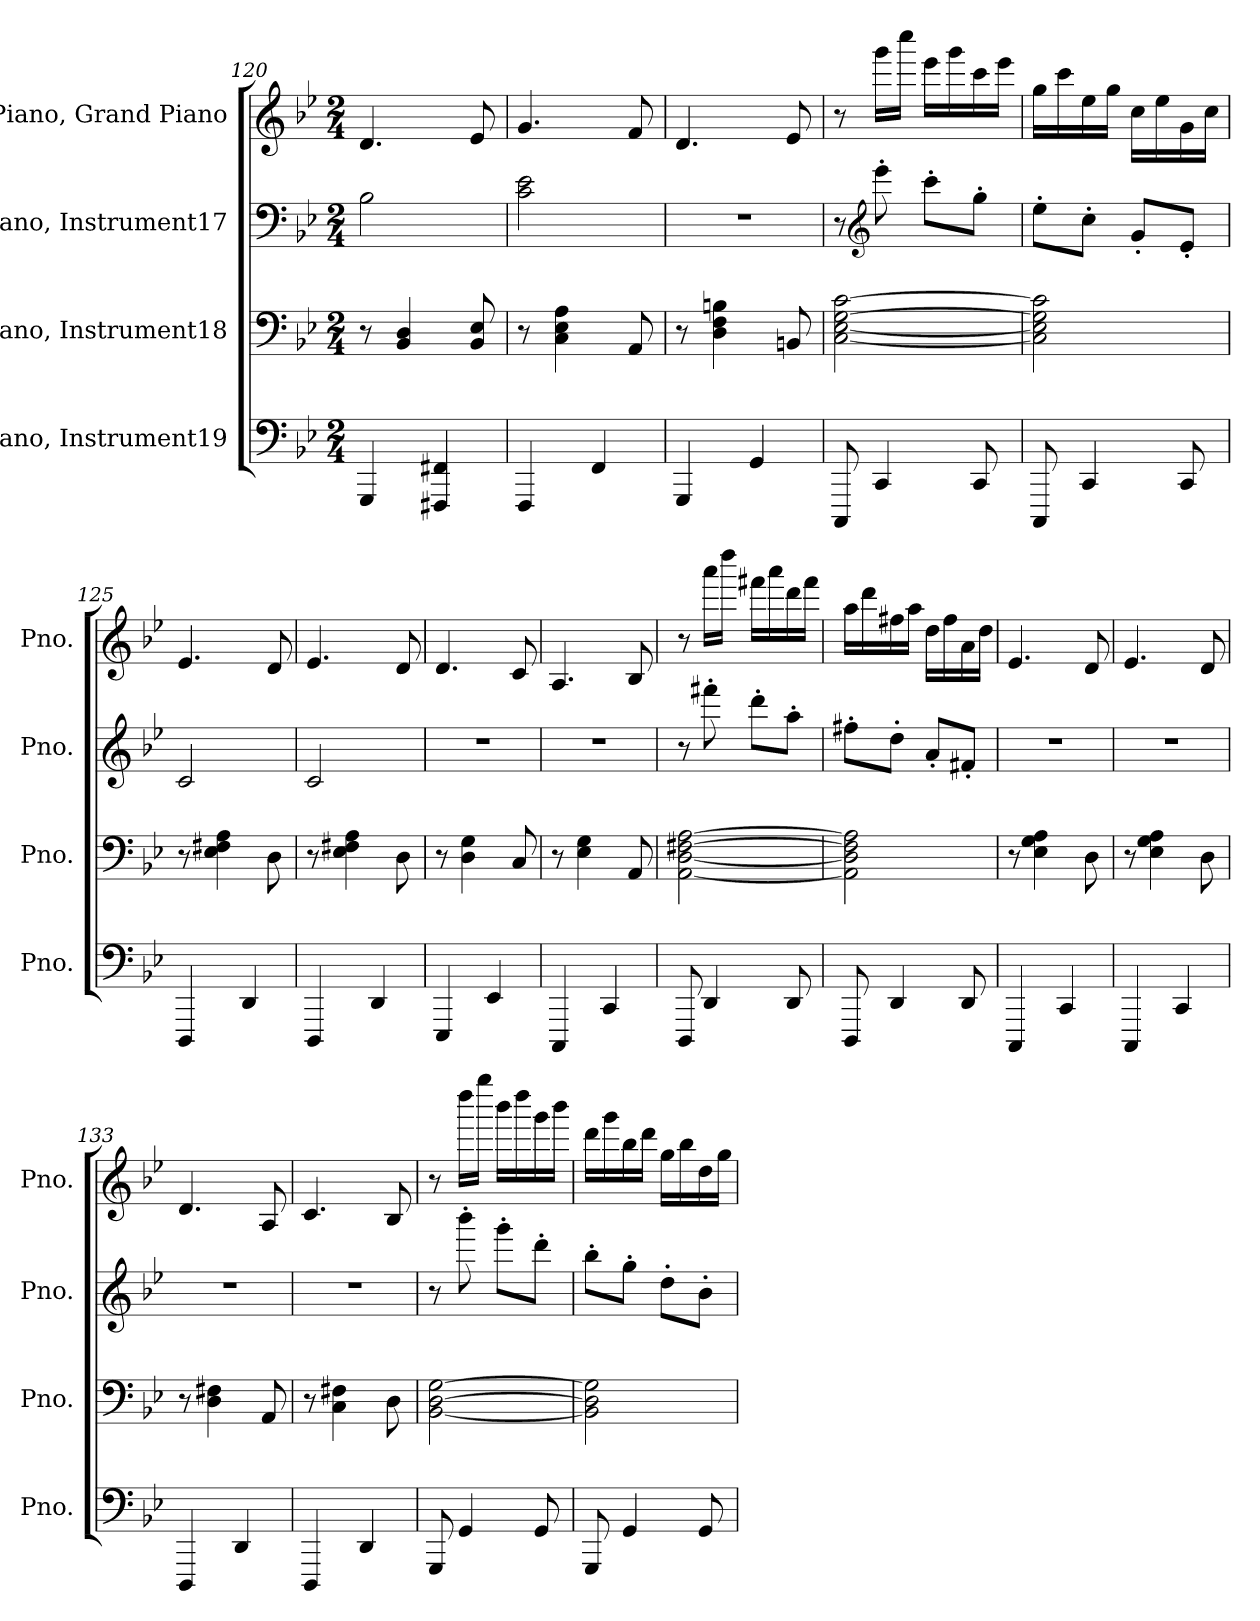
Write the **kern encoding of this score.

**kern	**kern	**kern	**kern
*part4	*part3	*part2	*part1
*staff4	*staff3	*staff2	*staff1
*I"Piano, Instrument19	*I"Piano, Instrument18	*I"Piano, Instrument17	*I"Piano, Grand Piano
*I'Pno.	*I'Pno.	*I'Pno.	*I'Pno.
*clefF4	*clefF4	*clefF4	*clefG2
*k[b-e-]	*k[b-e-]	*k[b-e-]	*k[b-e-]
*M2/4	*M2/4	*M2/4	*M2/4
=120	=120	=120	=120
4GGG/	8r	2B-\	4.d/
.	4BB-/ 4D/	.	.
4FFF#X/ 4FF#X/	.	.	.
.	8BB-/ 8E-/	.	8e-/
=121	=121	=121	=121
4FFF/	8r	2c\ 2e-\	4.g/
.	4C\ 4E-\ 4A\	.	.
4FF/	.	.	.
.	8AA/	.	8f/
=122	=122	=122	=122
4GGG/	8r	2r	4.d/
.	4D\ 4F\ 4Bn\	.	.
4GG/	.	.	.
.	8BBn/	.	8e-/
!!LO:PB:g=z
=123	=123	=123	=123
8CCC/	[2C\ [2E-\ [2G\ [2c\	8r	8r
*	*	*clefG2	*
4CC/	.	8eee-'\	16ggg\LL
.	.	.	16cccc\JJ
.	.	8ccc'\L	16eee-\LL
.	.	.	16ggg\
8CC/	.	8gg'\J	16ccc\
.	.	.	16eee-\JJ
=124	=124	=124	=124
8CCC/	2C\] 2E-\] 2G\] 2c\]	8ee-'\L	16gg\LL
.	.	.	16ccc\
4CC/	.	8cc'\J	16ee-\
.	.	.	16gg\JJ
.	.	8g'/L	16cc\LL
.	.	.	16ee-\
8CC/	.	8e-'/J	16g\
.	.	.	16cc\JJ
=125	=125	=125	=125
4DDD/	8r	2c/	4.e-/
.	4E-\ 4F#X\ 4A\	.	.
4DD/	.	.	.
.	8D\	.	8d/
=126	=126	=126	=126
4DDD/	8r	2c/	4.e-/
.	4E-\ 4F#X\ 4A\	.	.
4DD/	.	.	.
.	8D\	.	8d/
=127	=127	=127	=127
4EEE-/	8r	2r	4.d/
.	4D\ 4G\	.	.
4EE-/	.	.	.
.	8C/	.	8c/
=128	=128	=128	=128
4CCC/	8r	2r	4.A/
.	4E-\ 4G\	.	.
4CC/	.	.	.
.	8AA/	.	8B-/
!!LO:LB:g=z
=129	=129	=129	=129
8DDD/	[2AA\ [2D\ [2F#X\ [2A\	8r	8r
4DD/	.	8fff#X'\	16aaa\LL
.	.	.	16dddd\JJ
.	.	8ddd'\L	16fff#X\LL
.	.	.	16aaa\
8DD/	.	8aa'\J	16ddd\
.	.	.	16fff#\JJ
=130	=130	=130	=130
8DDD/	2AA\] 2D\] 2F#\] 2A\]	8ff#X'\L	16aa\LL
.	.	.	16ddd\
4DD/	.	8dd'\J	16ff#X\
.	.	.	16aa\JJ
.	.	8a'/L	16dd\LL
.	.	.	16ff#\
8DD/	.	8f#X'/J	16a\
.	.	.	16dd\JJ
=131	=131	=131	=131
4CCC/	8r	2r	4.e-/
.	4E-\ 4G\ 4A\	.	.
4CC/	.	.	.
.	8D\	.	8d/
=132	=132	=132	=132
4CCC/	8r	2r	4.e-/
.	4E-\ 4G\ 4A\	.	.
4CC/	.	.	.
.	8D\	.	8d/
=133	=133	=133	=133
4DDD/	8r	2r	4.d/
.	4D\ 4F#X\	.	.
4DD/	.	.	.
.	8AA/	.	8A/
=134	=134	=134	=134
4DDD/	8r	2r	4.c/
.	4C\ 4F#X\	.	.
4DD/	.	.	.
.	8D\	.	8B-/
!!LO:LB:g=z
=135	=135	=135	=135
8GGG/	[2BB-\ [2D\ [2G\	8r	8r
4GG/	.	8bbb-'\	16dddd\LL
.	.	.	16gggg\JJ
.	.	8ggg'\L	16bbb-\LL
.	.	.	16dddd\
8GG/	.	8ddd'\J	16ggg\
.	.	.	16bbb-\JJ
=136	=136	=136	=136
8GGG/	2BB-\] 2D\] 2G\]	8bb-'\L	16ddd\LL
.	.	.	16ggg\
4GG/	.	8gg'\J	16bb-\
.	.	.	16ddd\JJ
.	.	8dd'\L	16gg\LL
.	.	.	16bb-\
8GG/	.	8b-'\J	16dd\
.	.	.	16gg\JJ
=	=	=	=
*-	*-	*-	*-
